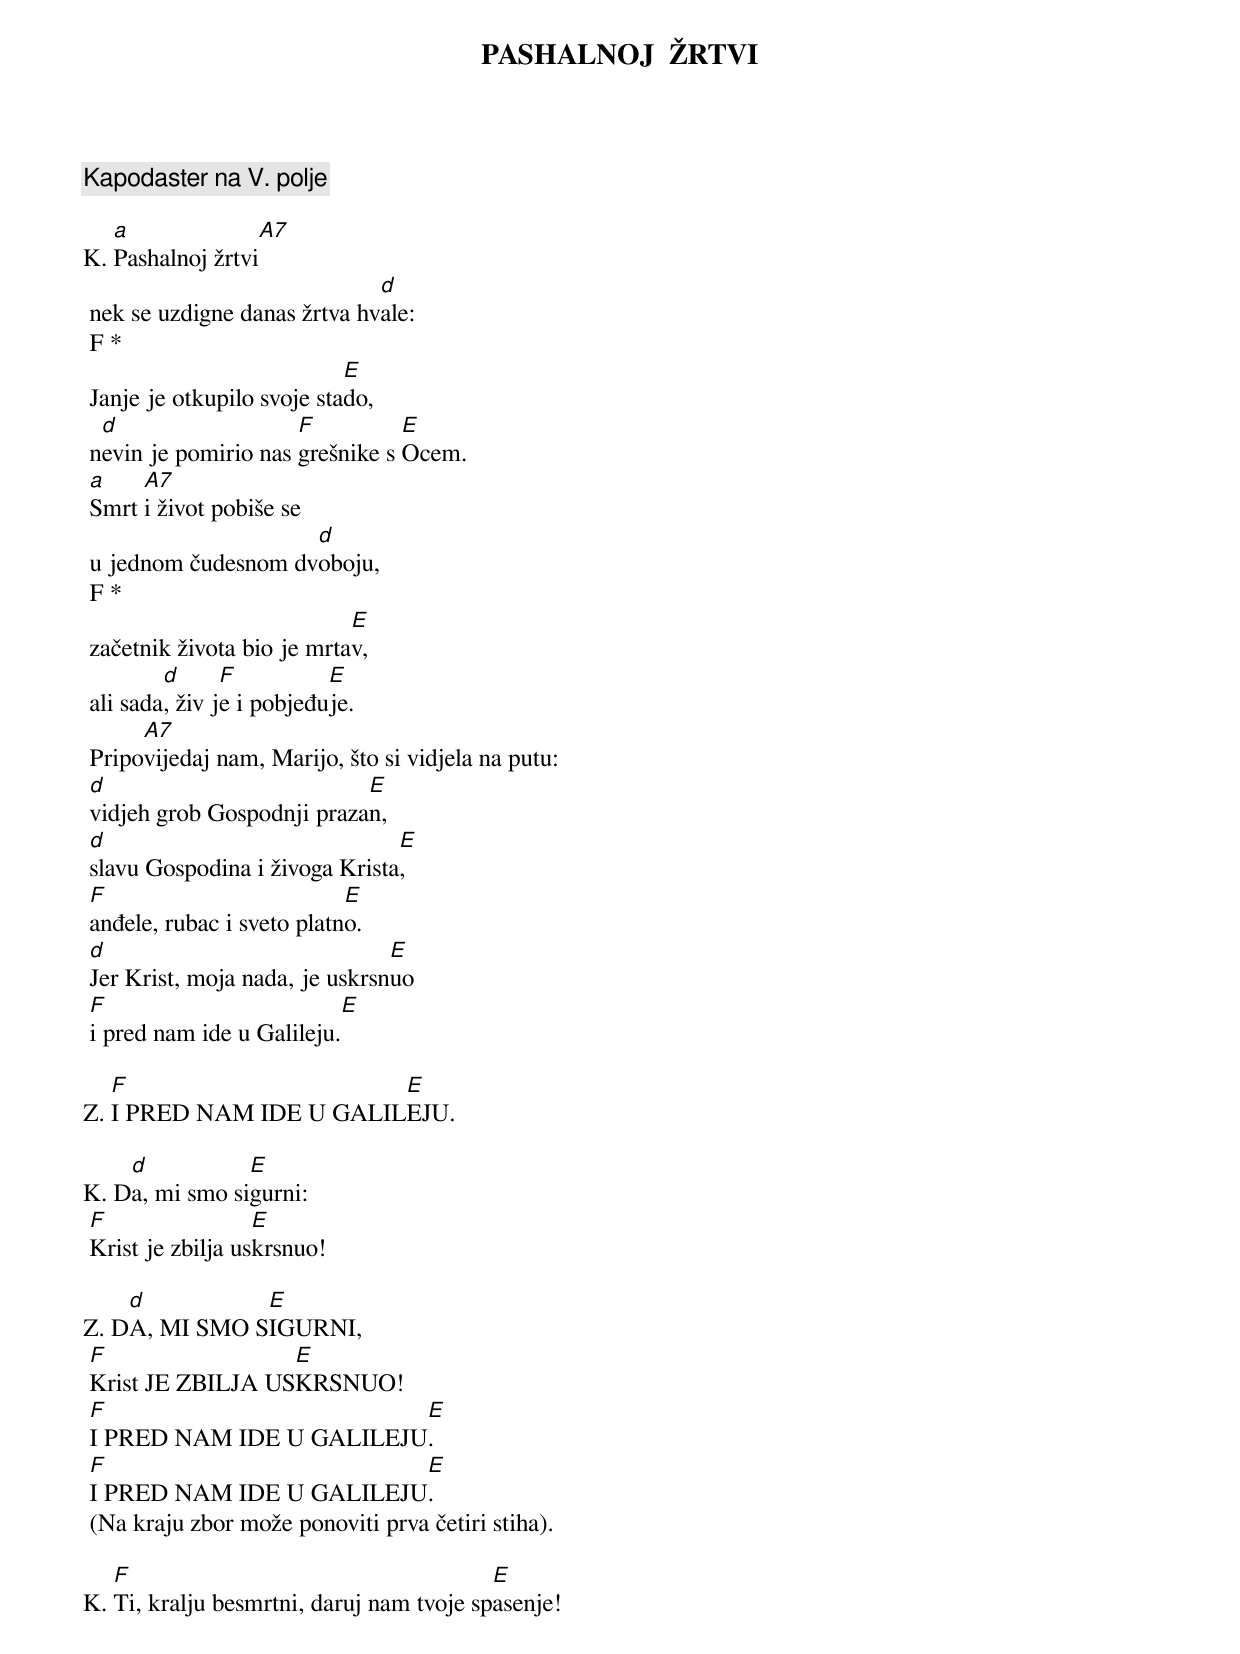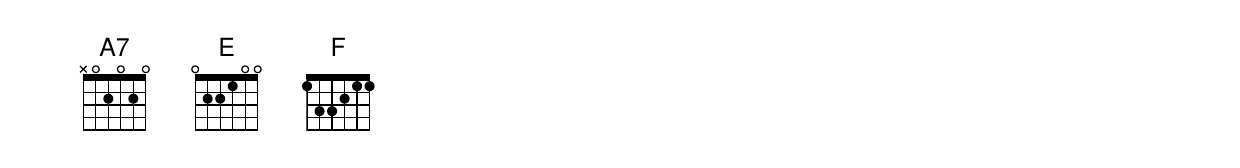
{title: PASHALNOJ  ŽRTVI}

{comment: Kapodaster na V. polje}

K.	[a]Pashalnoj žrtvi[A7]
	nek se uzdigne danas žrtva hv[d]ale:
	F *
	Janje je otkupilo svoje sta[E]do,
	n[d]evin je pomirio nas [F]grešnike s [E]Ocem.
	[a]Smrt [A7]i život pobiše se
	u jednom čudesnom dv[d]oboju,
	F *
	začetnik života bio je mrta[E]v,
	ali sada[d], živ j[F]e i pobjeđu[E]je.
	Pripo[A7]vijedaj nam, Marijo, što si vidjela na putu:
	[d]vidjeh grob Gospodnji praza[E]n,
	[d]slavu Gospodina i živoga Krista[E],
	[F]anđele, rubac i sveto platn[E]o.
	[d]Jer Krist, moja nada, je uskrsn[E]uo
	[F]i pred nam ide u Galileju.[E]

Z.	[F]I PRED NAM IDE U GALIL[E]EJU.

K.	D[d]a, mi smo si[E]gurni:
	[F]Krist je zbilja us[E]krsnuo!

Z.	D[d]A, MI SMO S[E]IGURNI,
	[F]Krist JE ZBILJA US[E]KRSNUO!
	[F]I PRED NAM IDE U GALILEJU[E].
	[F]I PRED NAM IDE U GALILEJU[E].
	(Na kraju zbor može ponoviti prva četiri stiha).

K.	[F]Ti, kralju besmrtni, daruj nam tvoje sp[E]asenje!
